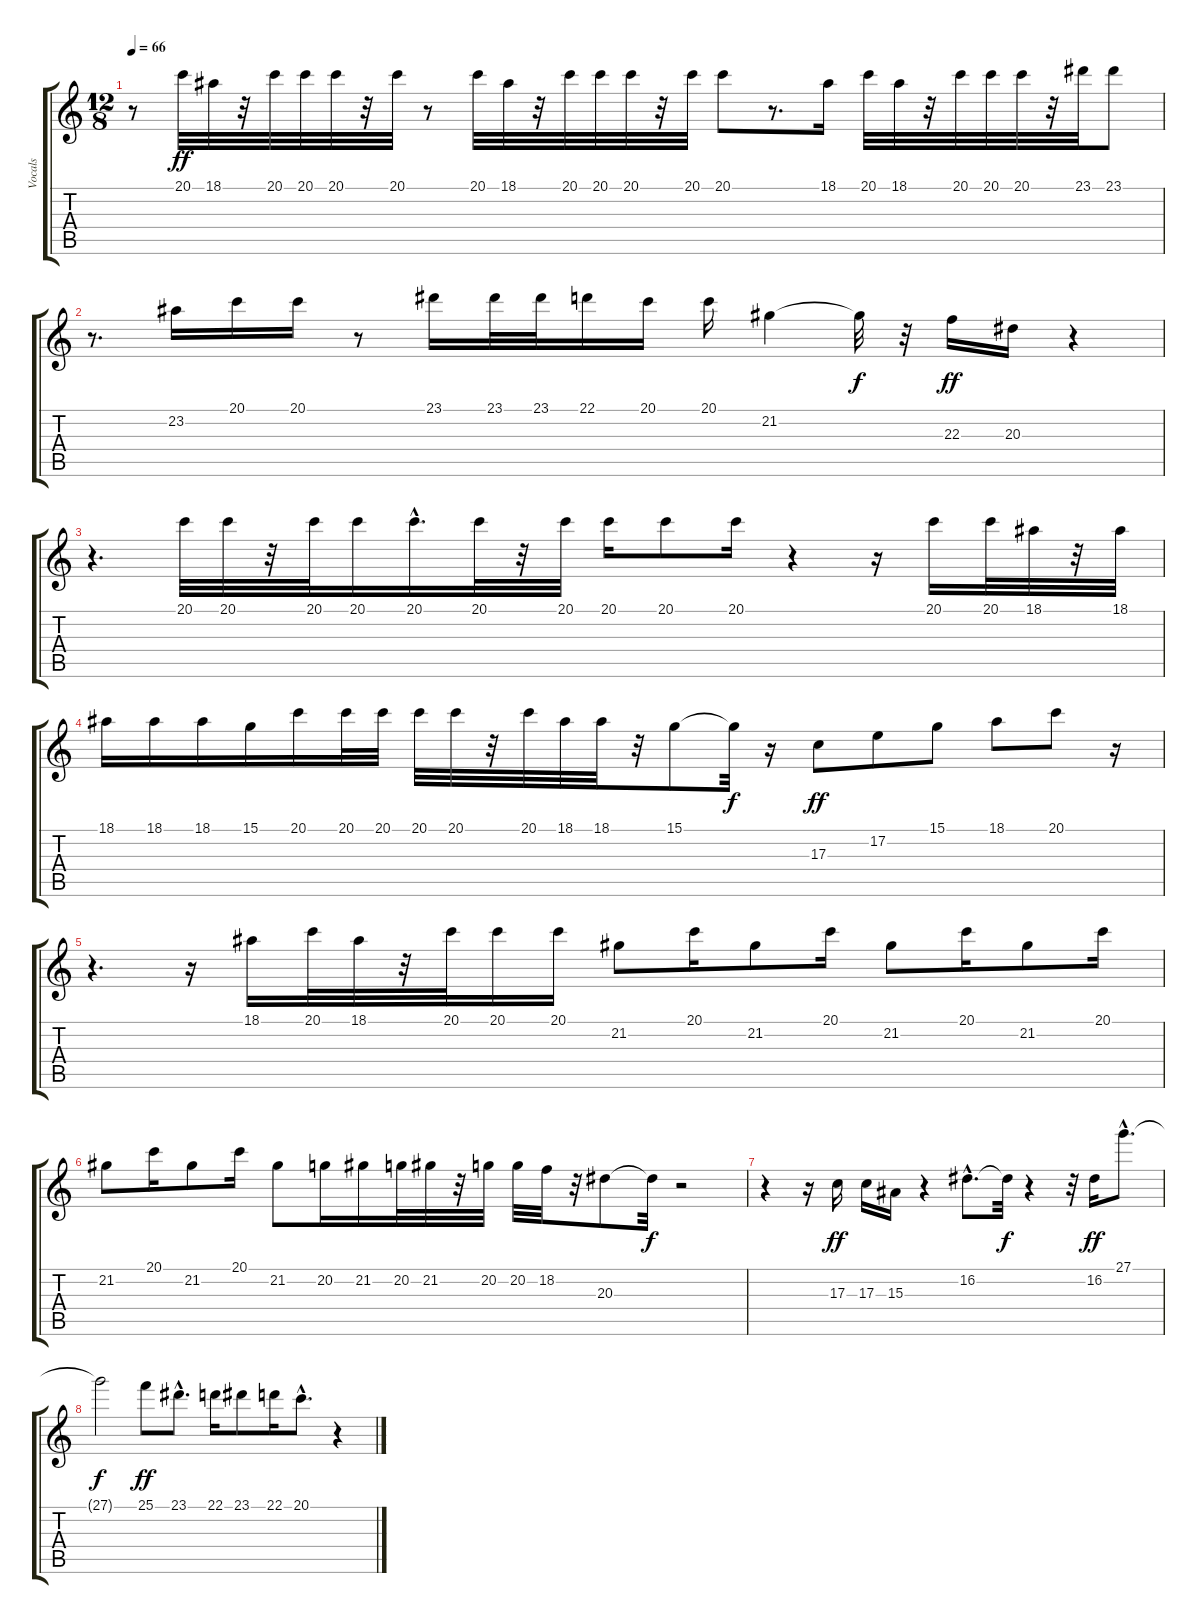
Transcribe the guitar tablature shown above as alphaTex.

\track ("Vocals" "Vocals") {instrument lead4chiff}
\staff {score tabs}
\tuning (E4 B3 G3 D3 A2 E2) {hide}
\ts (12 8)
\tempo 66
\clef g2
\ks c
r.8{dy ff} 20.1.32 18.1.32 r.32 20.1.32 20.1.32 20.1.32 r.32 20.1.32 r.8 20.1.32 18.1.32 r.32 20.1.32 20.1.32 20.1.32 r.32 20.1.32 20.1.8 r.8{d} 18.1.16 20.1.32 18.1.32 r.32 20.1.32 20.1.32 20.1.32 r.32 23.1.32 23.1.8 |
r.8{d} 23.2.16 20.1.16 20.1.16 r.8 23.1.16 23.1.32 23.1.32 22.1.16 20.1.16 20.1.16 21.2.4 21.2{t}.32{dy f} r.32 22.3.16{dy ff} 20.3.16 r.4 |
r.4{d} 20.1.32 20.1.32 r.32 20.1.32 20.1.16 20.1{hac}.16{d} 20.1.32 r.32 20.1.32 20.1.16 20.1.8 20.1.16 r.4 r.16 20.1.16 20.1.32 18.1.32 r.32 18.1.32 |
18.1.16 18.1.16 18.1.16 15.1.16 20.1.16 20.1.32 20.1.32 20.1.32 20.1.32 r.32 20.1.32 18.1.32 18.1.32 r.32 15.1.8 15.1{t}.32{dy f} r.16 17.3.8{dy ff} 17.2.8 15.1.8 18.1.8 20.1.8 r.16 |
r.4{d} r.16 18.1.16 20.1.32 18.1.32 r.32 20.1.32 20.1.16 20.1.16 21.2.8 20.1.16 21.2.8 20.1.16 21.2.8 20.1.16 21.2.8 20.1.16 |
21.2.8 20.1.16 21.2.8 20.1.16 21.2.8 20.2.16 21.2.16 20.2.32 21.2.32 r.32 20.2.32 20.2.32 18.2.32 r.32 20.3.8 20.3{t}.32{dy f} r.2 |
r.4 r.16 17.3.16{dy ff} 17.3.16 15.3.16 r.4 16.2{hac}.8{d} 16.2{t}.32{dy f} r.4 r.32 16.2.16{dy ff} 27.1{hac}.8{d} |
27.1{t}.2{dy f} 25.1.8{dy ff} 23.1{hac}.8{d} 22.1.16 23.1.8 22.1.16 20.1{hac}.8{d} r.4
